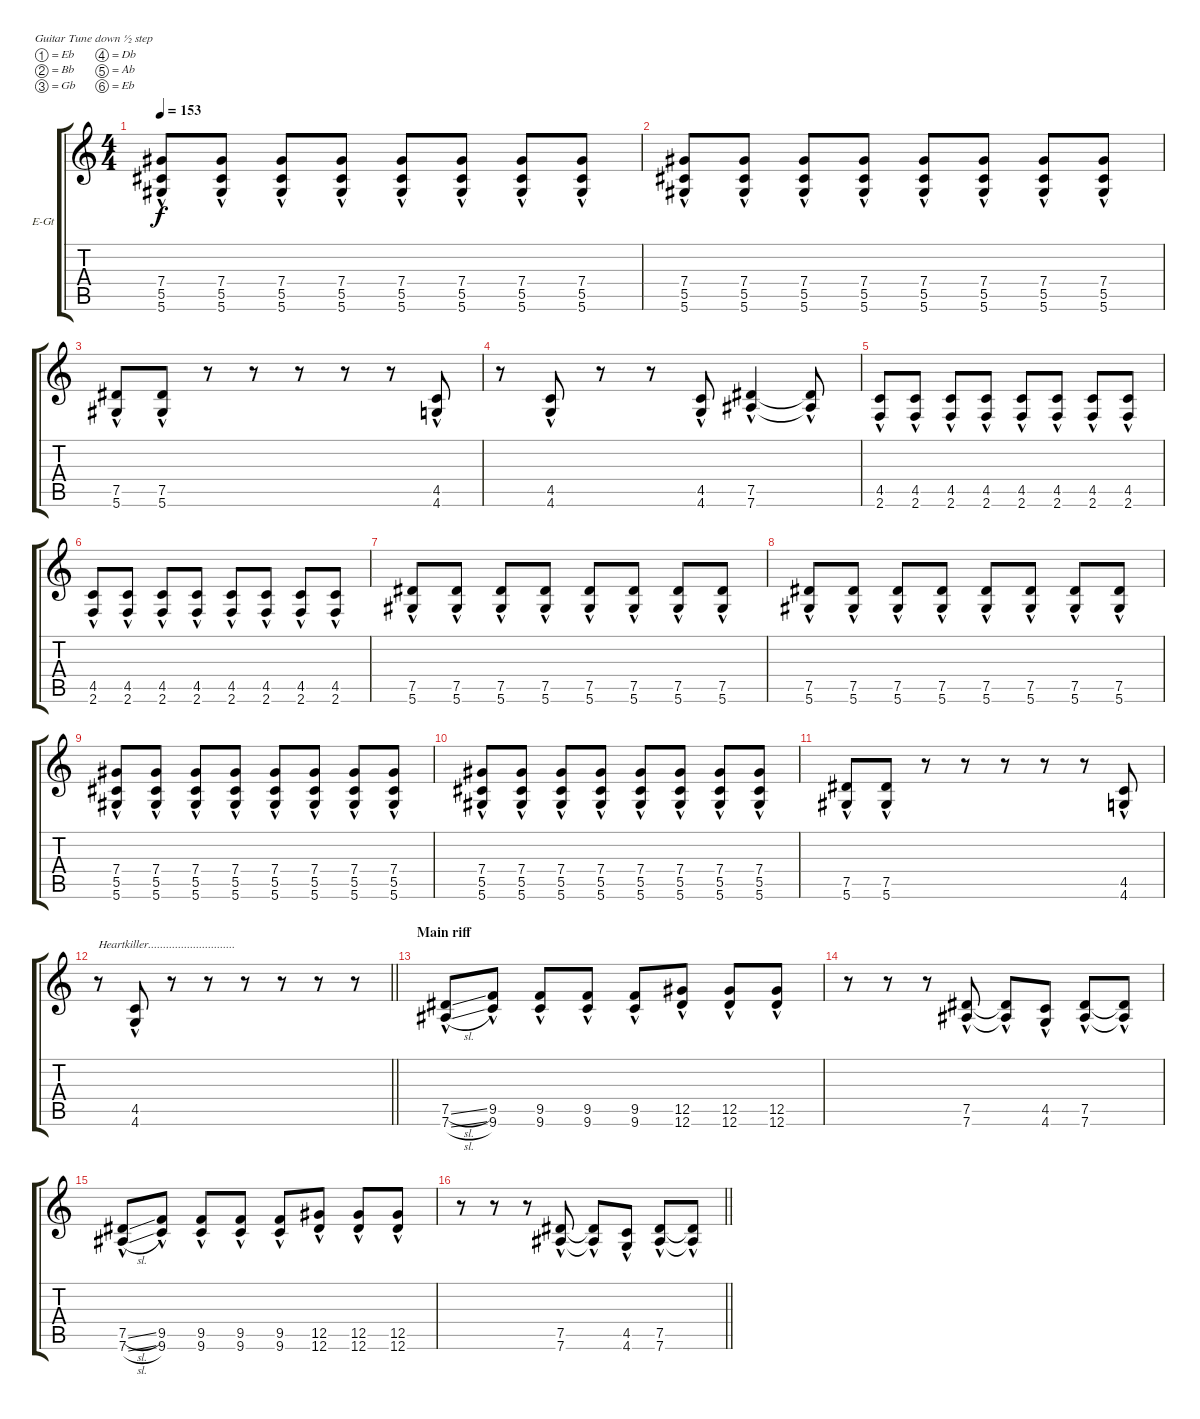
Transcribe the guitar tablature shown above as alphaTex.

\bracketExtendMode groupsimilarinstruments
\firstSystemTrackNameOrientation horizontal
\otherSystemsTrackNameOrientation horizontal
\track ("Rhythm Guitar" "E-Gt") {solo instrument distortionguitar}
\staff {score tabs}
\tuning (Eb4 Bb3 Gb3 Db3 Ab2 Eb2)
\ts (4 4)
\tempo 153
\clef g2
\ks c
(7.4{hac} 5.5{hac} 5.6{hac}).8{dy f} (7.4{hac} 5.5{hac} 5.6{hac}).8 (7.4{hac} 5.5{hac} 5.6{hac}).8 (7.4{hac} 5.5{hac} 5.6{hac}).8 (7.4{hac} 5.5{hac} 5.6{hac}).8 (7.4{hac} 5.5{hac} 5.6{hac}).8 (7.4{hac} 5.5{hac} 5.6{hac}).8 (7.4{hac} 5.5{hac} 5.6{hac}).8 |
(7.4{hac} 5.5{hac} 5.6{hac}).8 (7.4{hac} 5.5{hac} 5.6{hac}).8 (7.4{hac} 5.5{hac} 5.6{hac}).8 (7.4{hac} 5.5{hac} 5.6{hac}).8 (7.4{hac} 5.5{hac} 5.6{hac}).8 (7.4{hac} 5.5{hac} 5.6{hac}).8 (7.4{hac} 5.5{hac} 5.6{hac}).8 (7.4{hac} 5.5{hac} 5.6{hac}).8 |
(7.5{hac} 5.6{hac}).8 (7.5{hac} 5.6{hac}).8 r.8 r.8 r.8 r.8 r.8 (4.5{hac} 4.6{hac}).8 |
r.8 (4.5{hac} 4.6{hac}).8 r.8 r.8 (4.5{hac} 4.6{hac}).8 (7.5{hac} 7.6{hac}).4 (7.5{hac t} 7.6{hac t}).8 |
(4.5{hac} 2.6{hac}).8 (4.5{hac} 2.6{hac}).8 (4.5{hac} 2.6{hac}).8 (4.5{hac} 2.6{hac}).8 (4.5{hac} 2.6{hac}).8 (4.5{hac} 2.6{hac}).8 (4.5{hac} 2.6{hac}).8 (4.5{hac} 2.6{hac}).8 |
(4.5{hac} 2.6{hac}).8 (4.5{hac} 2.6{hac}).8 (4.5{hac} 2.6{hac}).8 (4.5{hac} 2.6{hac}).8 (4.5{hac} 2.6{hac}).8 (4.5{hac} 2.6{hac}).8 (4.5{hac} 2.6{hac}).8 (4.5{hac} 2.6{hac}).8 |
(7.5{hac} 5.6{hac}).8 (7.5{hac} 5.6{hac}).8 (7.5{hac} 5.6{hac}).8 (7.5{hac} 5.6{hac}).8 (7.5{hac} 5.6{hac}).8 (7.5{hac} 5.6{hac}).8 (7.5{hac} 5.6{hac}).8 (7.5{hac} 5.6{hac}).8 |
(7.5{hac} 5.6{hac}).8 (7.5{hac} 5.6{hac}).8 (7.5{hac} 5.6{hac}).8 (7.5{hac} 5.6{hac}).8 (7.5{hac} 5.6{hac}).8 (7.5{hac} 5.6{hac}).8 (7.5{hac} 5.6{hac}).8 (7.5{hac} 5.6{hac}).8 |
(7.4{hac} 5.5{hac} 5.6{hac}).8 (7.4{hac} 5.5{hac} 5.6{hac}).8 (7.4{hac} 5.5{hac} 5.6{hac}).8 (7.4{hac} 5.5{hac} 5.6{hac}).8 (7.4{hac} 5.5{hac} 5.6{hac}).8 (7.4{hac} 5.5{hac} 5.6{hac}).8 (7.4{hac} 5.5{hac} 5.6{hac}).8 (7.4{hac} 5.5{hac} 5.6{hac}).8 |
(7.4{hac} 5.5{hac} 5.6{hac}).8 (7.4{hac} 5.5{hac} 5.6{hac}).8 (7.4{hac} 5.5{hac} 5.6{hac}).8 (7.4{hac} 5.5{hac} 5.6{hac}).8 (7.4{hac} 5.5{hac} 5.6{hac}).8 (7.4{hac} 5.5{hac} 5.6{hac}).8 (7.4{hac} 5.5{hac} 5.6{hac}).8 (7.4{hac} 5.5{hac} 5.6{hac}).8 |
(7.5{hac} 5.6{hac}).8 (7.5{hac} 5.6{hac}).8 r.8 r.8 r.8 r.8 r.8 (4.5{hac} 4.6{hac}).8 |
\barLineRight lightlight
r.8{txt "Heartkiller............................."} (4.5{hac} 4.6{hac}).8 r.8 r.8 r.8 r.8 r.8 r.8 |
\section ("" "Main riff")
(7.5{sl hac} 7.6{sl hac}).8 (9.5{hac} 9.6{hac}).8 (9.5{hac} 9.6{hac}).8 (9.5{hac} 9.6{hac}).8 (9.5{hac} 9.6{hac}).8 (12.5{hac} 12.6{hac}).8 (12.5{hac} 12.6{hac}).8 (12.5{hac} 12.6{hac}).8 |
r.8 r.8 r.8 (7.5{hac} 7.6{hac}).8 (7.5{hac t} 7.6{hac t}).8 (4.5{hac} 4.6{hac}).8 (7.5{hac} 7.6{hac}).8 (7.5{hac t} 7.6{hac t}).8 |
(7.5{sl hac} 7.6{sl hac}).8 (9.5{hac} 9.6{hac}).8 (9.5{hac} 9.6{hac}).8 (9.5{hac} 9.6{hac}).8 (9.5{hac} 9.6{hac}).8 (12.5{hac} 12.6{hac}).8 (12.5{hac} 12.6{hac}).8 (12.5{hac} 12.6{hac}).8 |
\barLineRight lightlight
r.8 r.8 r.8 (7.5{hac} 7.6{hac}).8 (7.5{hac t} 7.6{hac t}).8 (4.5{hac} 4.6{hac}).8 (7.5{hac} 7.6{hac}).8 (7.5{hac t} 7.6{hac t}).8
